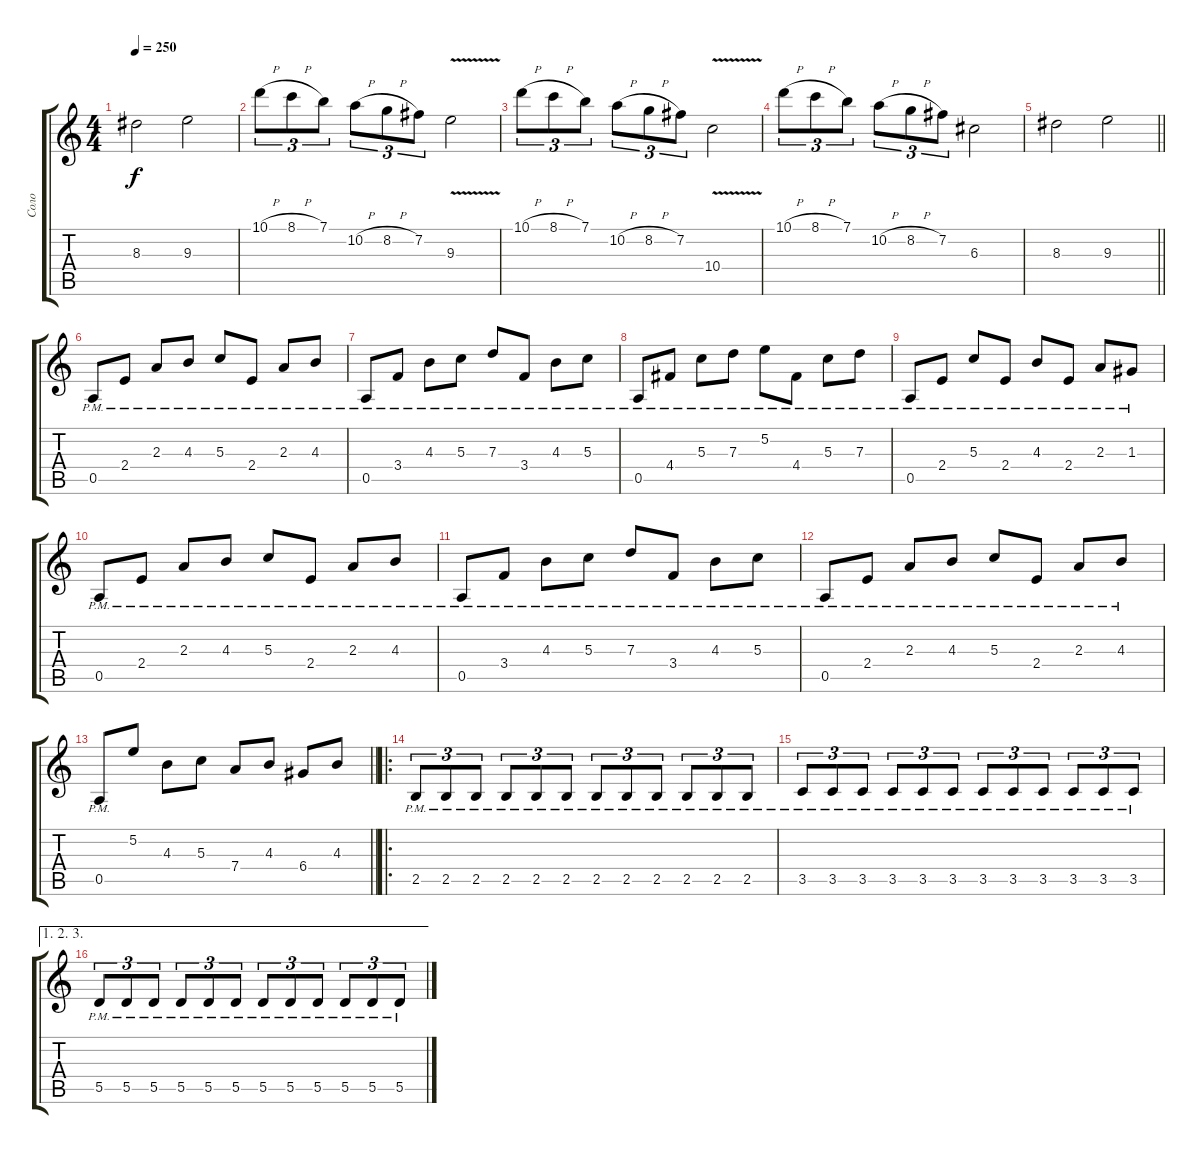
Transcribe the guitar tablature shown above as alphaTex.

\track ("Соло" "Соло") {instrument distortionguitar}
\staff {score tabs}
\tuning (E4 B3 G3 D3 A2 E2) {hide}
\ts (4 4)
\tempo 250
\clef g2
\ks c
8.3.2{dy f} 9.3.2 |
10.1{h}.8{tu (3 2)} 8.1{h}.8{tu (3 2)} 7.1.8{tu (3 2)} 10.2{h}.8{tu (3 2)} 8.2{h}.8{tu (3 2)} 7.2.8{tu (3 2)} 9.3{v}.2 |
10.1{h}.8{tu (3 2)} 8.1{h}.8{tu (3 2)} 7.1.8{tu (3 2)} 10.2{h}.8{tu (3 2)} 8.2{h}.8{tu (3 2)} 7.2.8{tu (3 2)} 10.4{v}.2 |
10.1{h}.8{tu (3 2)} 8.1{h}.8{tu (3 2)} 7.1.8{tu (3 2)} 10.2{h}.8{tu (3 2)} 8.2{h}.8{tu (3 2)} 7.2.8{tu (3 2)} 6.3.2 |
\barLineRight lightlight
8.3.2 9.3.2 |
0.5{pm}.8{volume 9 instrument distortionguitar} 2.4{pm}.8 2.3{pm}.8 4.3{pm}.8 5.3{pm}.8 2.4{pm}.8 2.3{pm}.8 4.3{pm}.8 |
0.5{pm}.8 3.4{pm}.8 4.3{pm}.8 5.3{pm}.8 7.3{pm}.8 3.4{pm}.8 4.3{pm}.8 5.3{pm}.8 |
0.5{pm}.8 4.4{pm}.8 5.3{pm}.8 7.3{pm}.8 5.2{pm}.8 4.4{pm}.8 5.3{pm}.8 7.3{pm}.8 |
0.5{pm}.8 2.4{pm}.8 5.3{pm}.8 2.4{pm}.8 4.3{pm}.8 2.4{pm}.8 2.3{pm}.8 1.3{pm}.8 |
0.5{pm}.8 2.4{pm}.8 2.3{pm}.8 4.3{pm}.8 5.3{pm}.8 2.4{pm}.8 2.3{pm}.8 4.3{pm}.8 |
0.5{pm}.8 3.4{pm}.8 4.3{pm}.8 5.3{pm}.8 7.3{pm}.8 3.4{pm}.8 4.3{pm}.8 5.3{pm}.8 |
0.5{pm}.8 2.4{pm}.8 2.3{pm}.8 4.3{pm}.8 5.3{pm}.8 2.4{pm}.8 2.3{pm}.8 4.3{pm}.8 |
\barLineRight lightlight
0.5{pm}.8 5.2.8{volume 14} 4.3.8 5.3.8 7.4.8 4.3.8 6.4.8 4.3.8 |
\ro
2.5{pm}.8{tu (3 2) volume 14 instrument distortionguitar} 2.5{pm}.8{tu (3 2)} 2.5{pm}.8{tu (3 2)} 2.5{pm}.8{tu (3 2)} 2.5{pm}.8{tu (3 2)} 2.5{pm}.8{tu (3 2)} 2.5{pm}.8{tu (3 2)} 2.5{pm}.8{tu (3 2)} 2.5{pm}.8{tu (3 2)} 2.5{pm}.8{tu (3 2)} 2.5{pm}.8{tu (3 2)} 2.5{pm}.8{tu (3 2)} |
3.5{pm}.8{tu (3 2)} 3.5{pm}.8{tu (3 2)} 3.5{pm}.8{tu (3 2)} 3.5{pm}.8{tu (3 2)} 3.5{pm}.8{tu (3 2)} 3.5{pm}.8{tu (3 2)} 3.5{pm}.8{tu (3 2)} 3.5{pm}.8{tu (3 2)} 3.5{pm}.8{tu (3 2)} 3.5{pm}.8{tu (3 2)} 3.5{pm}.8{tu (3 2)} 3.5{pm}.8{tu (3 2)} |
\ae (1 2 3)
5.5{pm}.8{tu (3 2)} 5.5{pm}.8{tu (3 2)} 5.5{pm}.8{tu (3 2)} 5.5{pm}.8{tu (3 2)} 5.5{pm}.8{tu (3 2)} 5.5{pm}.8{tu (3 2)} 5.5{pm}.8{tu (3 2)} 5.5{pm}.8{tu (3 2)} 5.5{pm}.8{tu (3 2)} 5.5{pm}.8{tu (3 2)} 5.5{pm}.8{tu (3 2)} 5.5{pm}.8{tu (3 2)}
